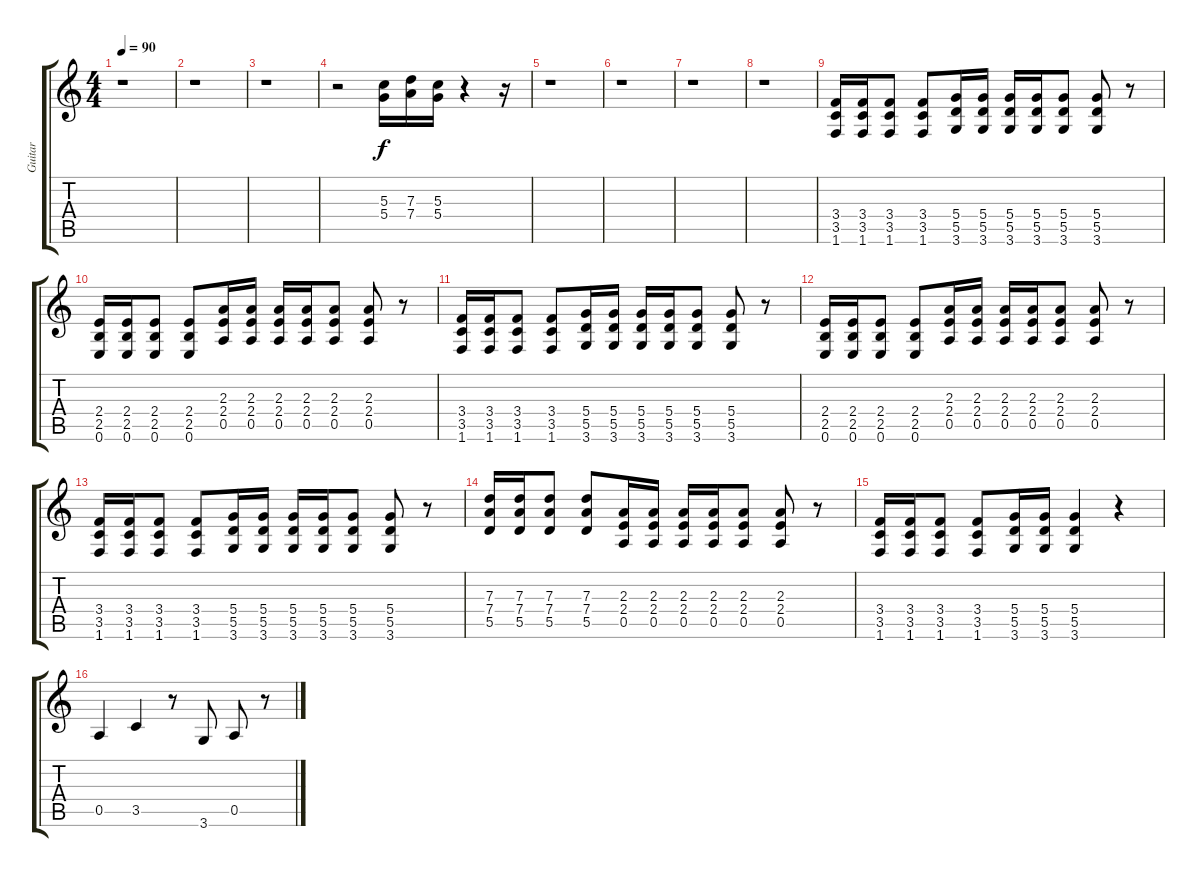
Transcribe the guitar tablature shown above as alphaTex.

\track ("Guitar" "Guitar") {instrument overdrivenguitar}
\staff {score tabs}
\tuning (E4 B3 G3 D3 A2 E2) {hide}
\ts (4 4)
\tempo 90
\clef g2
\ks c
r.1{dy f} |
r.1 |
r.1 |
r.2 (5.3 5.4).16{volume 10} (7.3 7.4).16{volume 9} (5.3 5.4).16{volume 9} r.4 r.16 |
r.1 |
r.1 |
r.1 |
r.1 |
(3.4 3.5 1.6).16 (3.4 3.5 1.6).16 (3.4 3.5 1.6).8 (3.4 3.5 1.6).8 (5.4 5.5 3.6).16 (5.4 5.5 3.6).16 (5.4 5.5 3.6).16 (5.4 5.5 3.6).16 (5.4 5.5 3.6).8 (5.4 5.5 3.6).8 r.8 |
(2.4 2.5 0.6).16 (2.4 2.5 0.6).16 (2.4 2.5 0.6).8 (2.4 2.5 0.6).8 (2.3 2.4 0.5).16 (2.3 2.4 0.5).16 (2.3 2.4 0.5).16 (2.3 2.4 0.5).16 (2.3 2.4 0.5).8 (2.3 2.4 0.5).8 r.8 |
(3.4 3.5 1.6).16 (3.4 3.5 1.6).16 (3.4 3.5 1.6).8 (3.4 3.5 1.6).8 (5.4 5.5 3.6).16 (5.4 5.5 3.6).16 (5.4 5.5 3.6).16 (5.4 5.5 3.6).16 (5.4 5.5 3.6).8 (5.4 5.5 3.6).8 r.8 |
(2.4 2.5 0.6).16 (2.4 2.5 0.6).16 (2.4 2.5 0.6).8 (2.4 2.5 0.6).8 (2.3 2.4 0.5).16 (2.3 2.4 0.5).16 (2.3 2.4 0.5).16 (2.3 2.4 0.5).16 (2.3 2.4 0.5).8 (2.3 2.4 0.5).8 r.8 |
(3.4 3.5 1.6).16 (3.4 3.5 1.6).16 (3.4 3.5 1.6).8 (3.4 3.5 1.6).8 (5.4 5.5 3.6).16 (5.4 5.5 3.6).16 (5.4 5.5 3.6).16 (5.4 5.5 3.6).16 (5.4 5.5 3.6).8 (5.4 5.5 3.6).8 r.8 |
(7.3 7.4 5.5).16 (7.3 7.4 5.5).16 (7.3 7.4 5.5).8 (7.3 7.4 5.5).8 (2.3 2.4 0.5).16 (2.3 2.4 0.5).16 (2.3 2.4 0.5).16 (2.3 2.4 0.5).16 (2.3 2.4 0.5).8 (2.3 2.4 0.5).8 r.8 |
(3.4 3.5 1.6).16 (3.4 3.5 1.6).16 (3.4 3.5 1.6).8 (3.4 3.5 1.6).8 (5.4 5.5 3.6).16 (5.4 5.5 3.6).16 (5.4 5.5 3.6).4 r.4 |
0.5.4 3.5.4 r.8 3.6.8 0.5.8 r.8
